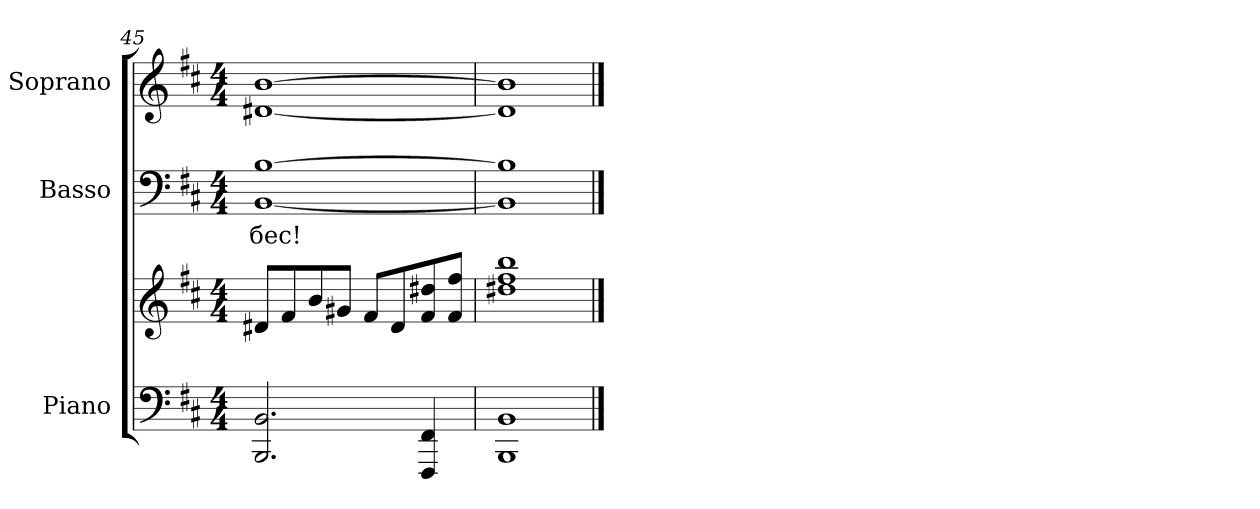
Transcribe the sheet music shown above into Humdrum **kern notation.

**kern	**kern	**kern	**text	**kern
*part3	*part3	*part2	*part2	*part1
*staff4	*staff3	*staff2	*staff2	*staff1
*I"Piano	*	*I"Basso	*	*I"Soprano
*I'P-no	*	*I'B.	*	*I'S.
*clefF4	*clefG2	*clefF4	*	*clefG2
*k[f#c#]	*k[f#c#]	*k[f#c#]	*	*k[f#c#]
*D:	*D:	*D:	*	*D:
*M4/4	*M4/4	*M4/4	*	*M4/4
=45	=45	=45	=45	=45
!	!	!	!LO:LY:a:color=#000000	!
2.BBBi/ 2.BBi	8d#Xi/L	[<1BBi [>1Bi	-бес!	[<1d#Xi [>1bi
.	8f#i/	.	.	.
.	8bi/	.	.	.
.	8g#Xi/J	.	.	.
.	8f#i/L	.	.	.
.	8d#i/	.	.	.
4FFF#i/ 4FF#i	8f#i/ 8dd#Xi	.	.	.
.	8f#i/ 8ff#iJ	.	.	.
=46	=46	=46	=46	=46
1BBBi 1BBi	1dd#Xi 1ff#i 1bbi	1BBi] 1Bi]	.	1d#i] 1bi]
==	==	==	==	==
*-	*-	*-	*-	*-
